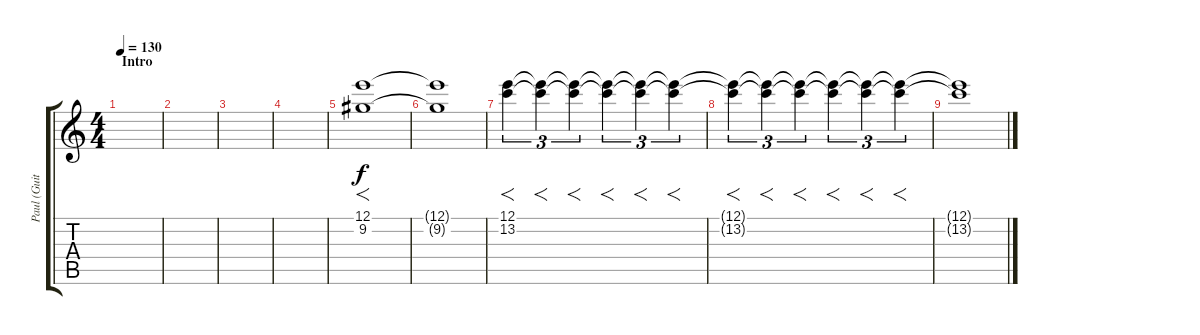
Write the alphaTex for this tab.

\track ("Paul (Guitar)" "Paul (Guit") {instrument overdrivenguitar}
\staff {score tabs}
\tuning (E4 B3 G3 D3 A2 E2) {hide}
\ts (4 4)
\section ("" "Intro")
\tempo 130
\clef g2
\ks c
|
|
|
|
(12.1 9.2).1{f} |
(12.1{t} 9.2{t}).1 |
(12.1 13.2).4{f tu (3 2)} (12.1{t} 13.2{t}).4{f tu (3 2)} (12.1{t} 13.2{t}).4{f tu (3 2)} (12.1{t} 13.2{t}).4{f tu (3 2)} (12.1{t} 13.2{t}).4{f tu (3 2)} (12.1{t} 13.2{t}).4{f tu (3 2)} |
(12.1{t} 13.2{t}).4{f tu (3 2)} (12.1{t} 13.2{t}).4{f tu (3 2)} (12.1{t} 13.2{t}).4{f tu (3 2)} (12.1{t} 13.2{t}).4{f tu (3 2)} (12.1{t} 13.2{t}).4{f tu (3 2)} (12.1{t} 13.2{t}).4{f tu (3 2)} |
(12.1{t} 13.2{t}).1{volume 0}
